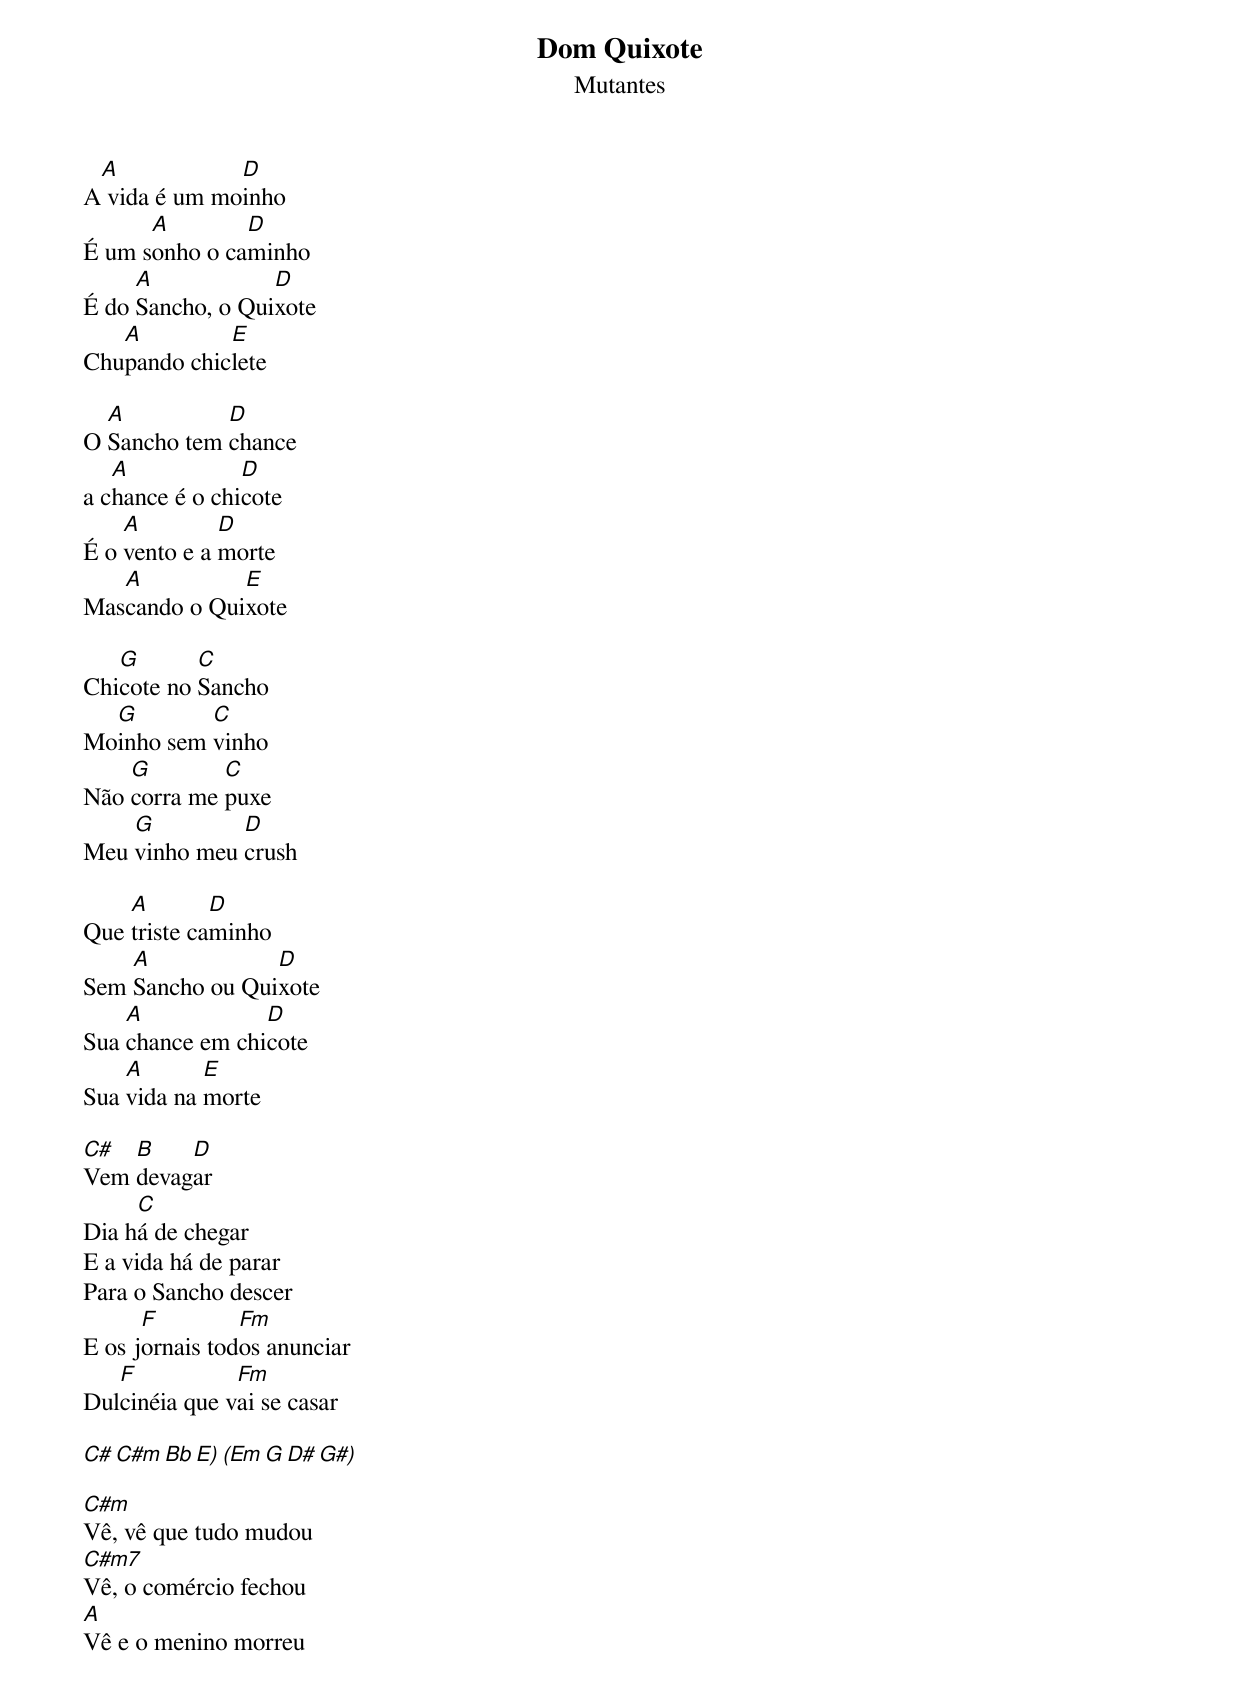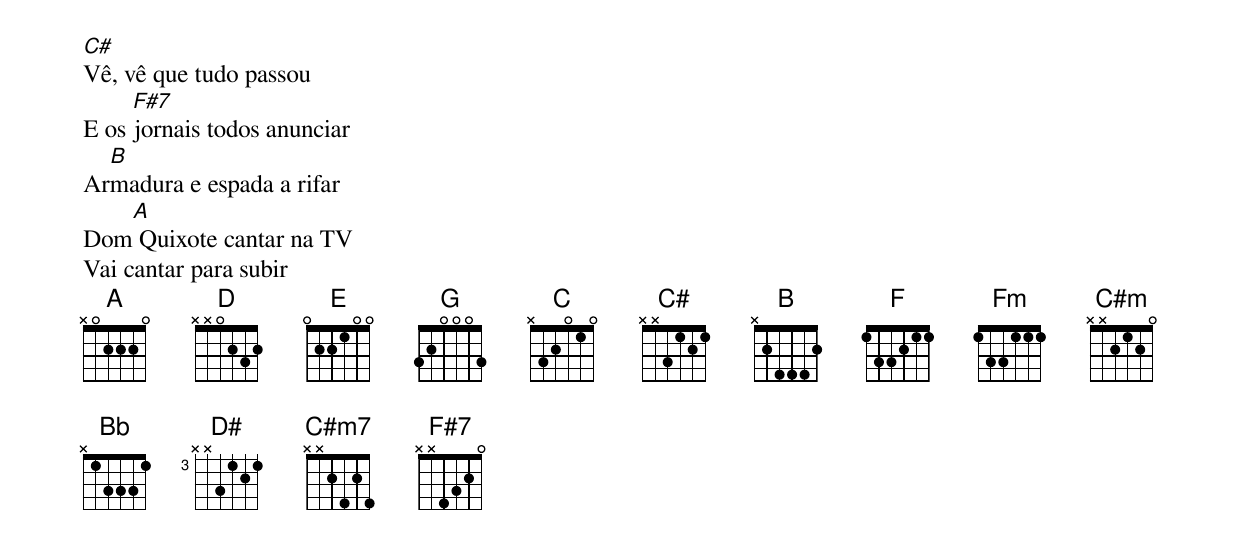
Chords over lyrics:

Dom Quixote
Mutantes

 A            D
A vida é um moinho
      A        D
É um sonho o caminho
     A            D
É do Sancho, o Quixote
   A         E
Chupando chiclete

  A          D
O Sancho tem chance
   A            D
a chance é o chicote
    A         D
É o vento e a morte
   A          E
Mascando o Quixote

   G       C
Chicote no Sancho
  G        C
Moinho sem vinho
    G        C
Não corra me puxe
    G         D
Meu vinho meu crush

    A        D
Que triste caminho
    A            D
Sem Sancho ou Quixote
    A            D
Sua chance em chicote
    A       E
Sua vida na morte

C#  B    D
Vem devagar
     C
Dia há de chegar
E a vida há de parar
Para o Sancho descer
      F         Fm
E os jornais todos anunciar
   F           Fm
Dulcinéia que vai se casar

C# C#m Bb E) (Em G D# G#)

C#m
Vê, vê que tudo mudou
C#m7
Vê, o comércio fechou
A
Vê e o menino morreu
C#
Vê, vê que tudo passou
     F#7
E os jornais todos anunciar
  B
Armadura e espada a rifar
   A
Dom Quixote cantar na TV
Vai cantar para subir
